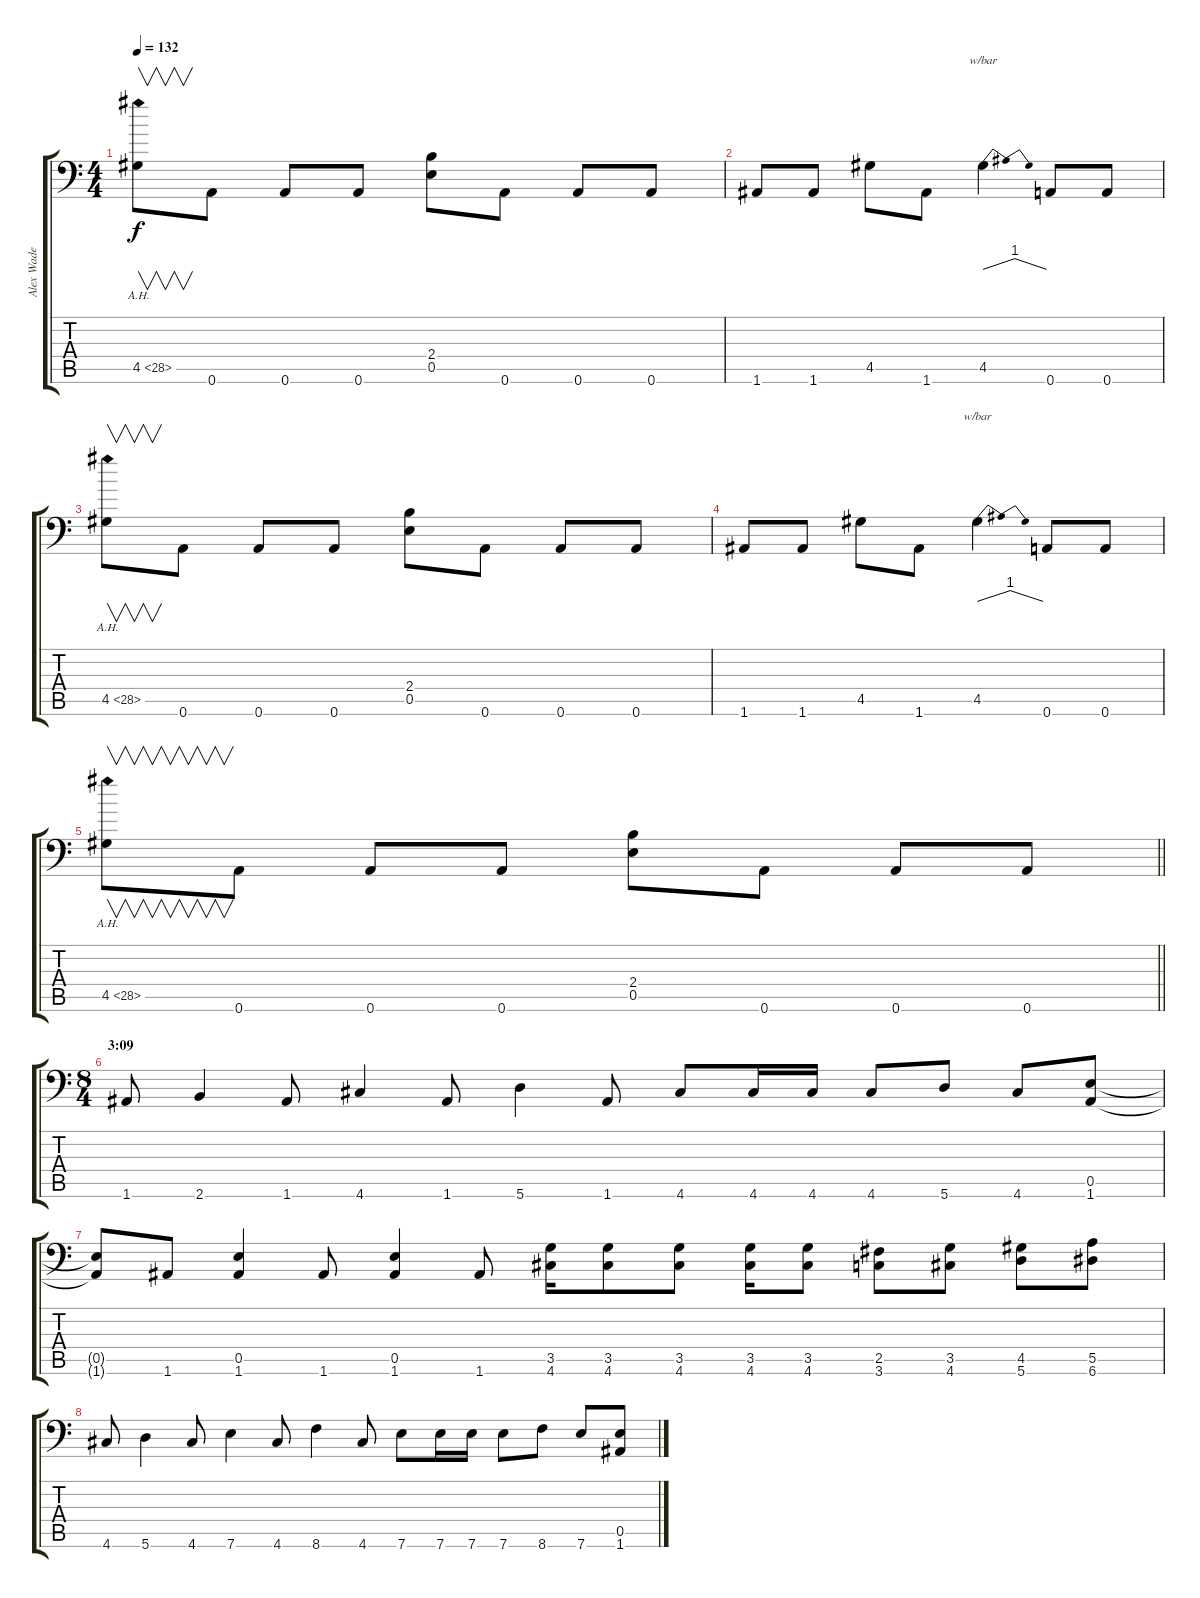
\track ("Alex Wade" "Alex Wade") {instrument distortionguitar}
\staff {score tabs}
\tuning (B3 Gb3 D3 A2 E2 A1) {hide}
\ts (4 4)
\tempo 132
\clef f4
\ks c
4.5{ah 24}.8{v dy f} 0.6.8 0.6.8 0.6.8 (2.4 0.5).8 0.6.8 0.6.8 0.6.8 |
1.6.8 1.6.8 4.5.8 1.6.8 4.5.4{tbe (dip default 0 0 30 4 60 0)} 0.6.8 0.6.8 |
4.5{ah 24}.8{v} 0.6.8 0.6.8 0.6.8 (2.4 0.5).8 0.6.8 0.6.8 0.6.8 |
1.6.8 1.6.8 4.5.8 1.6.8 4.5.4{tbe (dip default 0 0 30 4 60 0)} 0.6.8 0.6.8 |
\barLineRight lightlight
4.5{ah 24}.8{v} 0.6.8 0.6.8 0.6.8 (2.4 0.5).8 0.6.8 0.6.8 0.6.8 |
\ts (8 4)
\section ("" "3:09")
1.6.8 2.6.4 1.6.8 4.6.4 1.6.8 5.6.4 1.6.8 4.6.8 4.6.16 4.6.16 4.6.8 5.6.8 4.6.8 (0.5 1.6).8 |
(0.5{t} 1.6{t}).8 1.6.8 (0.5 1.6).4 1.6.8 (0.5 1.6).4 1.6.8 (3.5 4.6).16 (3.5 4.6).8 (3.5 4.6).8 (3.5 4.6).16 (3.5 4.6).8 (2.5 3.6).8 (3.5 4.6).8 (4.5 5.6).8 (5.5 6.6).8 |
4.6.8 5.6.4 4.6.8 7.6.4 4.6.8 8.6.4 4.6.8 7.6.8 7.6.16 7.6.16 7.6.8 8.6.8 7.6.8 (0.5 1.6).8
